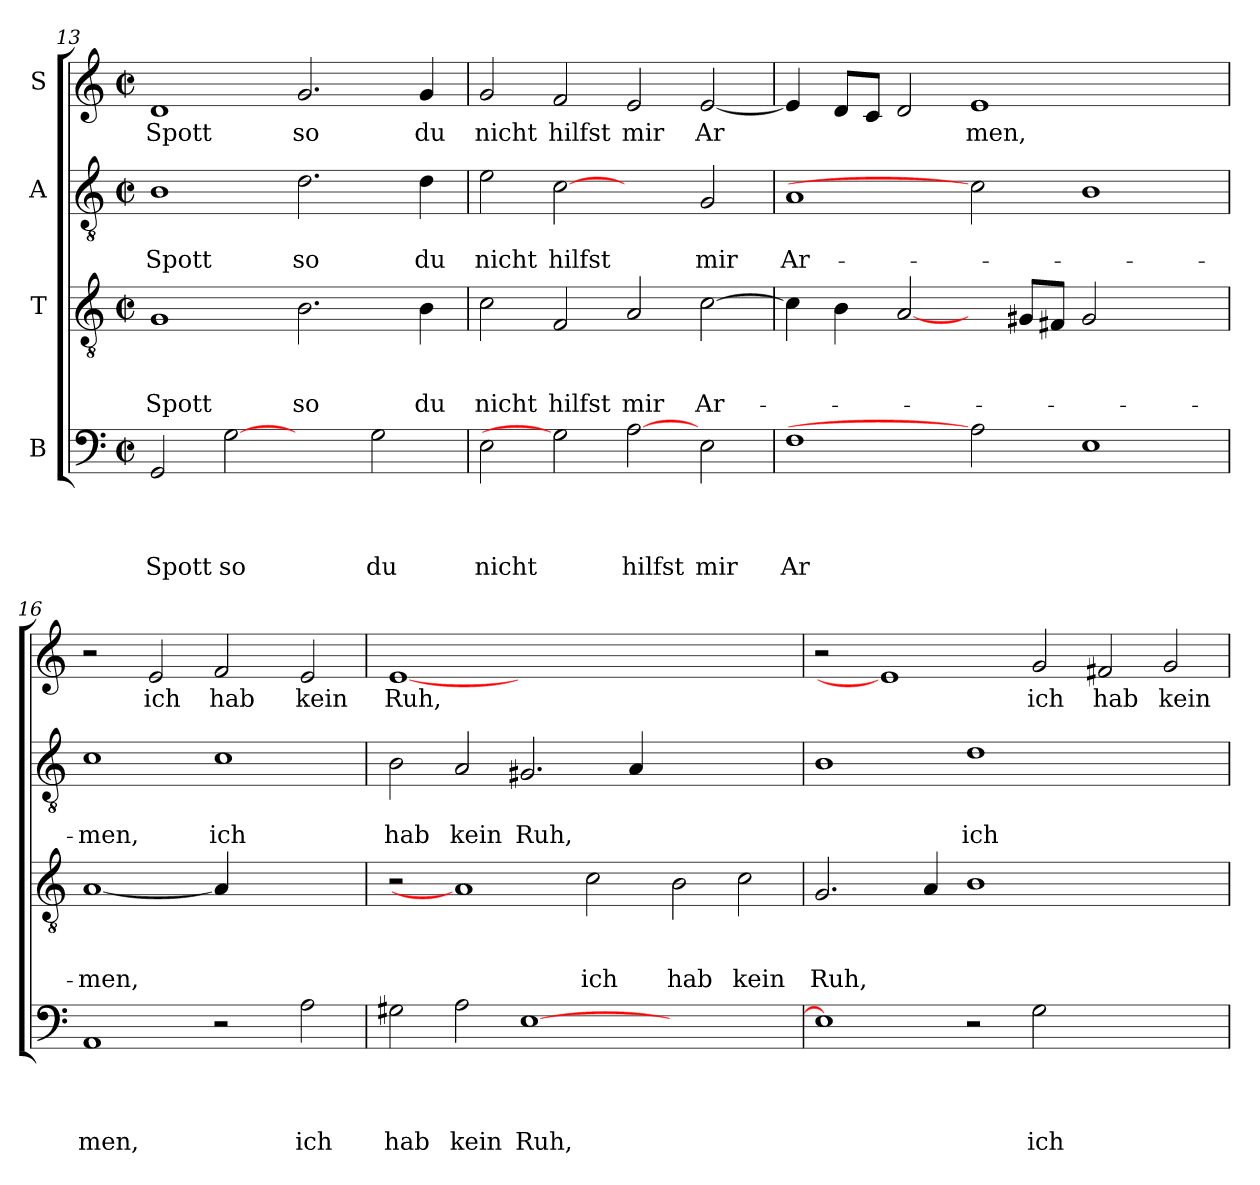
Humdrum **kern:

**kern	**text	**text	**text	**text	**kern	**text	**text	**text	**kern	**text	**text	**kern	**text
*part4	*part4	*part4	*part4	*part4	*part3	*part3	*part3	*part3	*part2	*part2	*part2	*part1	*part1
*staff4	*staff4	*staff4	*staff4	*staff4	*staff3	*staff3	*staff3	*staff3	*staff2	*staff2	*staff2	*staff1	*staff1
*I"B	*	*	*	*	*I"T	*	*	*	*I"A	*	*	*I"S	*
*clefF4	*	*	*	*	*clefGv2	*	*	*	*clefGv2	*	*	*clefG2	*
*k[]	*	*	*	*	*k[]	*	*	*	*k[]	*	*	*k[]	*
*C:	*	*	*	*	*C:	*	*	*	*C:	*	*	*C:	*
*M2/2	*	*	*	*	*M2/2	*	*	*	*M2/2	*	*	*M2/2	*
*met(c|)	*	*	*	*	*met(c|)	*	*	*	*met(c|)	*	*	*met(c|)	*
=13	=13	=13	=13	=13	=13	=13	=13	=13	=13	=13	=13	=13	=13
!	!	!	!	!LO:LY:b	!	!	!	!LO:LY:b	!	!	!LO:LY:b	!	!LO:LY:b
2GG/	.	.	.	Spott	1G	.	.	Spott	1B	.	Spott	1d	Spott
!	!	!	!	!LO:LY:b	!	!	!	!	!	!	!	!	!
[2G	.	.	.	so	.	.	.	.	.	.	.	.	.
!	!	!	!	!	!	!	!	!LO:LY:b	!	!	!LO:LY:b	!	!LO:LY:b
2ryy	.	.	.	.	2.B\	.	.	so	2.d\	.	so	2.g/	so
!	!	!	!	!LO:LY:b	!	!	!	!	!	!	!	!	!
2G\	.	.	.	du	.	.	.	.	.	.	.	.	.
!	!	!	!	!	!	!	!	!LO:LY:b	!	!	!LO:LY:b	!	!LO:LY:b
.	.	.	.	.	4B\	.	.	du	4d\	.	du	4g/	du
=14	=14	=14	=14	=14	=14	=14	=14	=14	=14	=14	=14	=14	=14
!	!	!	!	!LO:LY:b	!	!	!	!LO:LY:b	!	!	!LO:LY:b	!	!LO:LY:b
2E\	.	.	.	nicht	2c\	.	.	nicht	2e\	.	nicht	2g/	nicht
!	!	!	!	!	!	!	!	!LO:LY:b	!	!	!LO:LY:b	!	!LO:LY:b
2G]	.	.	.	.	2F/	.	.	hilfst	[2c	.	hilfst	2f/	hilfst
!	!	!	!	!LO:LY:b	!	!	!	!LO:LY:b	!	!	!	!	!LO:LY:b
[2A	.	.	.	hilfst	2A/	.	.	mir	2ryy	.	.	2e/	mir
!	!	!	!	!LO:LY:b	!	!	!	!LO:LY:b	!	!	!LO:LY:b	!	!LO:LY:b
2E\	.	.	.	mir	[>2c\	.	.	Ar-	2G/	.	mir	[<2e/	Ar
=15	=15	=15	=15	=15	=15	=15	=15	=15	=15	=15	=15	=15	=15
!	!	!	!	!LO:LY:b	!	!	!	!	!	!	!LO:LY:b	!	!
1F	.	.	.	Ar	4c\]	.	.	.	1A	.	Ar-	4e/]	.
.	.	.	.	.	4B\	.	.	.	.	.	.	8d/L	.
.	.	.	.	.	.	.	.	.	.	.	.	8c/J	.
.	.	.	.	.	[2A/	.	.	.	.	.	.	2d/	.
!	!	!	!	!	!	!	!	!	!	!	!	!	!LO:LY:b
2A]	.	.	.	.	4ryy	.	.	.	2c]	.	.	1e	men,
.	.	.	.	.	8G#/L	.	.	.	.	.	.	.	.
.	.	.	.	.	8F#/J	.	.	.	.	.	.	.	.
1E	.	.	.	.	2G#/	.	.	.	1B	.	.	.	.
.	.	.	.	.	2ryy	.	.	.	.	.	.	2ryy	.
!!LO:LB:g=z
=16	=16	=16	=16	=16	=16	=16	=16	=16	=16	=16	=16	=16	=16
!	!	!	!	!LO:LY:b	!	!	!	!LO:LY:b	!	!	!LO:LY:b	!	!
1AA	.	.	.	men,	[1A	.	.	-men,	1c	.	-men,	2r	.
!	!	!	!	!	!	!	!	!	!	!	!	!	!LO:LY:b
.	.	.	.	.	.	.	.	.	.	.	.	2e/	ich
!	!	!	!	!	!	!	!	!	!	!	!LO:LY:b	!	!LO:LY:b
2r	.	.	.	.	4A/]	.	.	.	1c	.	ich	2f/	hab
.	.	.	.	.	2.ryy	.	.	.	.	.	.	.	.
!	!	!	!	!LO:LY:b	!	!	!	!	!	!	!	!	!LO:LY:b
2A\	.	.	.	ich	.	.	.	.	.	.	.	2e/	kein
=17	=17	=17	=17	=17	=17	=17	=17	=17	=17	=17	=17	=17	=17
!	!	!	!	!LO:LY:b	!	!	!	!	!	!	!LO:LY:b	!	!LO:LY:b
2G#X\	.	.	.	hab	2r	.	.	.	2B\	.	hab	[1e	Ruh,
!	!	!	!	!LO:LY:b	!	!	!	!	!	!	!LO:LY:b	!	!
2A\	.	.	.	kein	1A]	.	.	.	2A/	.	kein	.	.
!	!	!	!	!LO:LY:b	!	!	!	!	!	!	!LO:LY:b	!	!
[>1E	.	.	.	Ruh,	.	.	.	.	2.G#/	.	Ruh,	0ryy	.
!	!	!	!	!	!	!	!	!LO:LY:b	!	!	!	!	!
.	.	.	.	.	2c\	.	.	ich	.	.	.	.	.
.	.	.	.	.	.	.	.	.	4A/	.	.	.	.
!	!	!	!	!	!	!	!	!LO:LY:b	!	!	!	!	!
1ryy	.	.	.	.	2B\	.	.	hab	1ryy	.	.	.	.
!	!	!	!	!	!	!	!	!LO:LY:b	!	!	!	!	!
.	.	.	.	.	2c\	.	.	kein	.	.	.	.	.
=18	=18	=18	=18	=18	=18	=18	=18	=18	=18	=18	=18	=18	=18
!	!	!	!	!	!	!	!	!LO:LY:b	!	!	!	!	!
1E]	.	.	.	.	2.G/	.	.	Ruh,	1B	.	.	2r	.
.	.	.	.	.	.	.	.	.	.	.	.	1e]	.
.	.	.	.	.	4A/	.	.	.	.	.	.	.	.
!	!	!	!	!	!	!	!	!	!	!	!LO:LY:b	!	!
2r	.	.	.	.	1B	.	.	.	1d	.	ich	.	.
!	!	!	!	!LO:LY:b	!	!	!	!	!	!	!	!	!LO:LY:b
2G\	.	.	.	ich	.	.	.	.	.	.	.	2g/	ich
!	!	!	!	!	!	!	!	!	!	!	!	!	!LO:LY:b
1ryy	.	.	.	.	1ryy	.	.	.	1ryy	.	.	2f#X/	hab
!	!	!	!	!	!	!	!	!	!	!	!	!	!LO:LY:b
.	.	.	.	.	.	.	.	.	.	.	.	2g/	kein
=	=	=	=	=	=	=	=	=	=	=	=	=	=
*-	*-	*-	*-	*-	*-	*-	*-	*-	*-	*-	*-	*-	*-
